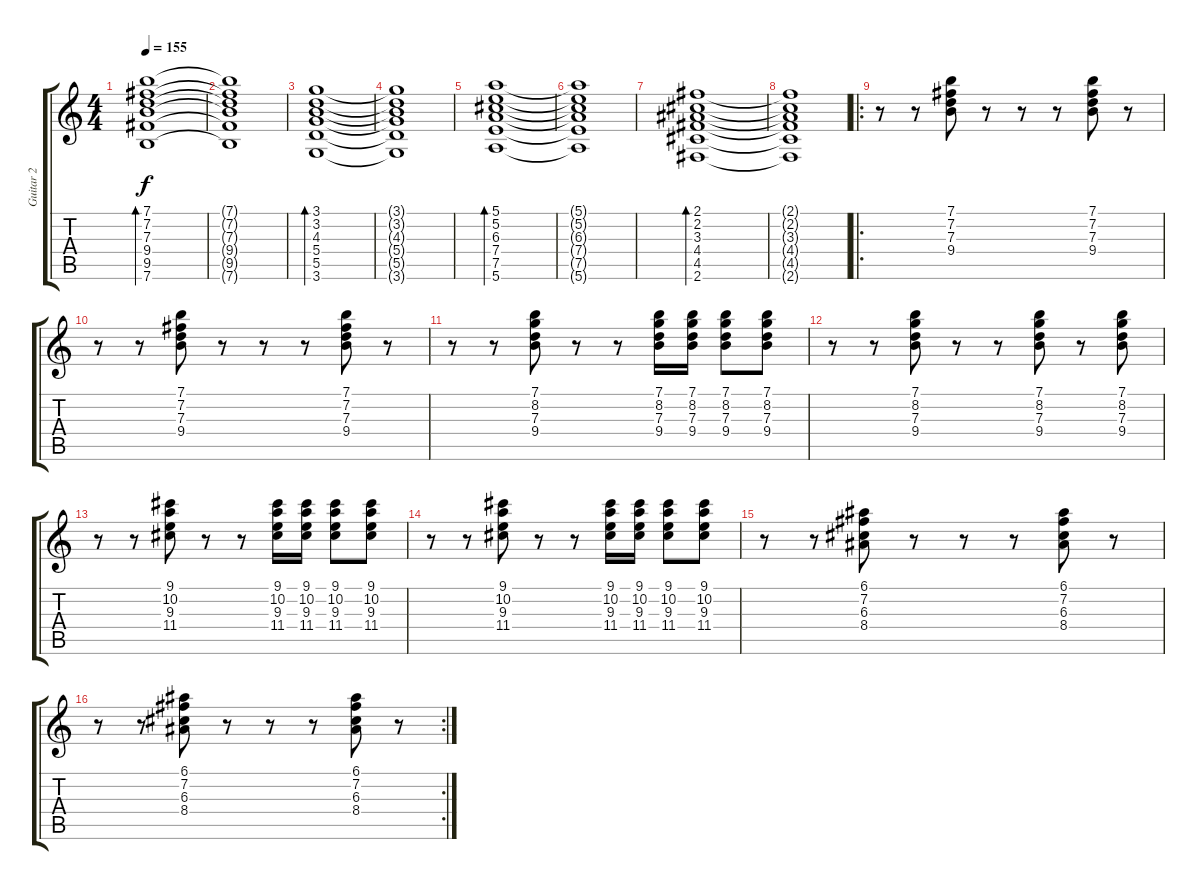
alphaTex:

\track ("Guitar 2" "Guitar 2") {instrument electricguitarclean}
\staff {score tabs}
\tuning (E4 B3 G3 D3 A2 E2) {hide}
\ts (4 4)
\tempo 155
\clef g2
\ks c
(7.1 7.2 7.3 9.4 9.5 7.6).1{bd 120 dy f} |
(7.1{t} 7.2{t} 7.3{t} 9.4{t} 9.5{t} 7.6{t}).1 |
(3.1 3.2 4.3 5.4 5.5 3.6).1{bd 120} |
(3.1{t} 3.2{t} 4.3{t} 5.4{t} 5.5{t} 3.6{t}).1 |
(5.1 5.2 6.3 7.4 7.5 5.6).1{bd 120} |
(5.1{t} 5.2{t} 6.3{t} 7.4{t} 7.5{t} 5.6{t}).1 |
(2.1 2.2 3.3 4.4 4.5 2.6).1{bd 120} |
(2.1{t} 2.2{t} 3.3{t} 4.4{t} 4.5{t} 2.6{t}).1 |
\ro
r.8 r.8 (7.1 7.2 7.3 9.4).8 r.8 r.8 r.8 (7.1 7.2 7.3 9.4).8 r.8 |
r.8 r.8 (7.1 7.2 7.3 9.4).8 r.8 r.8 r.8 (7.1 7.2 7.3 9.4).8 r.8 |
r.8 r.8 (7.1 8.2 7.3 9.4).8 r.8 r.8 (7.1 8.2 7.3 9.4).16 (7.1 8.2 7.3 9.4).16 (7.1 8.2 7.3 9.4).8 (7.1 8.2 7.3 9.4).8 |
r.8 r.8 (7.1 8.2 7.3 9.4).8 r.8 r.8 (7.1 8.2 7.3 9.4).8 r.8 (7.1 8.2 7.3 9.4).8 |
r.8 r.8 (9.1 10.2 9.3 11.4).8 r.8 r.8 (9.1 10.2 9.3 11.4).16 (9.1 10.2 9.3 11.4).16 (9.1 10.2 9.3 11.4).8 (9.1 10.2 9.3 11.4).8 |
r.8 r.8 (9.1 10.2 9.3 11.4).8 r.8 r.8 (9.1 10.2 9.3 11.4).16 (9.1 10.2 9.3 11.4).16 (9.1 10.2 9.3 11.4).8 (9.1 10.2 9.3 11.4).8 |
r.8 r.8 (6.1 7.2 6.3 8.4).8 r.8 r.8 r.8 (6.1 7.2 6.3 8.4).8 r.8 |
\rc 2
r.8 r.8 (6.1 7.2 6.3 8.4).8 r.8 r.8 r.8 (6.1 7.2 6.3 8.4).8 r.8
